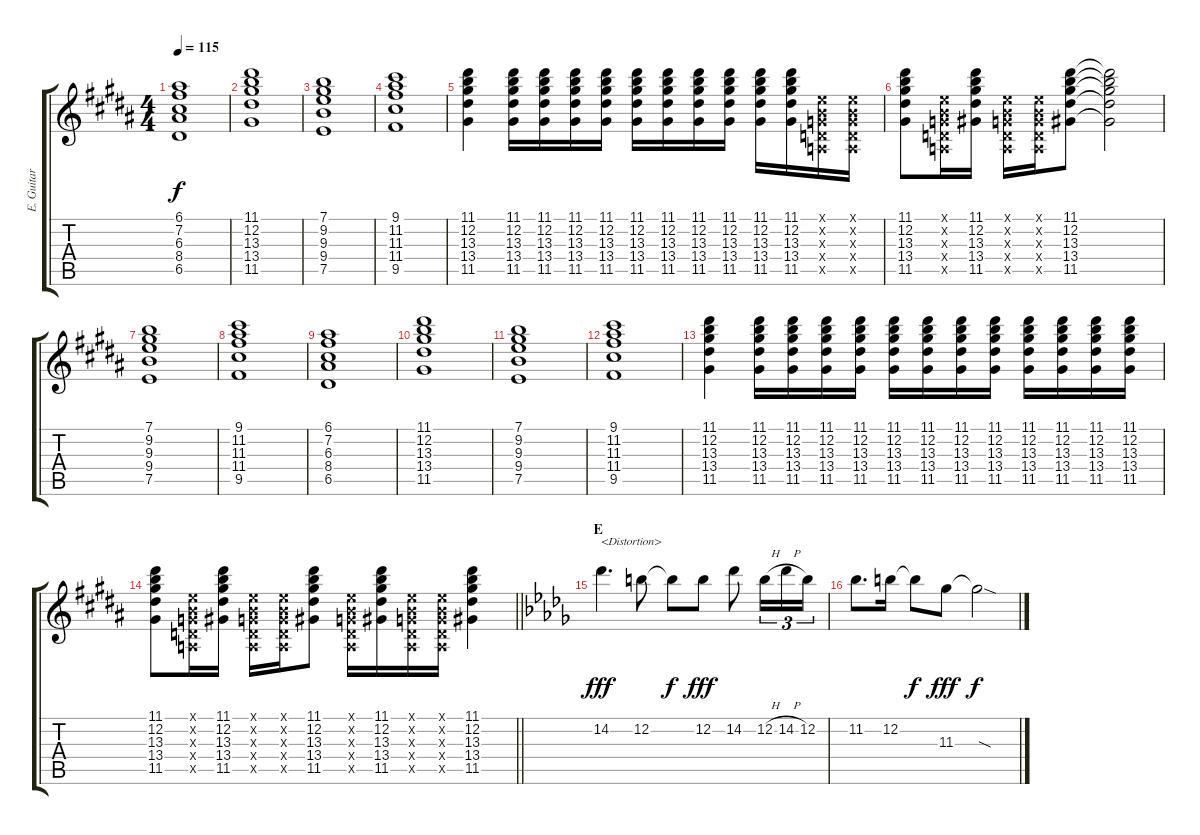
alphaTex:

\track ("E. Guitar I" "E. Guitar ") {instrument overdrivenguitar}
\staff {score tabs}
\tuning (E4 B3 G3 D3 A2 E2) {hide}
\ts (4 4)
\tempo 115
\clef g2
\ks b
(6.1 7.2 6.3 8.4 6.5).1{dy f} |
(11.1 12.2 13.3 13.4 11.5).1 |
(7.1 9.2 9.3 9.4 7.5).1 |
(9.1 11.2 11.3 11.4 9.5).1 |
(11.1 12.2 13.3 13.4 11.5).4 (11.1 12.2 13.3 13.4 11.5).16 (11.1 12.2 13.3 13.4 11.5).16 (11.1 12.2 13.3 13.4 11.5).16 (11.1 12.2 13.3 13.4 11.5).16 (11.1 12.2 13.3 13.4 11.5).16 (11.1 12.2 13.3 13.4 11.5).16 (11.1 12.2 13.3 13.4 11.5).16 (11.1 12.2 13.3 13.4 11.5).16 (11.1 12.2 13.3 13.4 11.5).16 (11.1 12.2 13.3 13.4 11.5).16 (0.1{x} 0.2{x} 0.3{x} 0.4{x} 0.5{x}).16 (0.1{x} 0.2{x} 0.3{x} 0.4{x} 0.5{x}).16 |
(11.1 12.2 13.3 13.4 11.5).8 (0.1{x} 0.2{x} 0.3{x} 0.4{x} 0.5{x}).16 (11.1 12.2 13.3 13.4 11.5).16 (0.1{x} 0.2{x} 0.3{x} 0.4{x} 0.5{x}).16 (0.1{x} 0.2{x} 0.3{x} 0.4{x} 0.5{x}).16 (11.1 12.2 13.3 13.4 11.5).8 (11.1{t} 12.2{t} 13.3{t} 13.4{t} 11.5{t}).2 |
(7.1 9.2 9.3 9.4 7.5).1 |
(9.1 11.2 11.3 11.4 9.5).1 |
(6.1 7.2 6.3 8.4 6.5).1 |
(11.1 12.2 13.3 13.4 11.5).1 |
(7.1 9.2 9.3 9.4 7.5).1 |
(9.1 11.2 11.3 11.4 9.5).1 |
(11.1 12.2 13.3 13.4 11.5).4 (11.1 12.2 13.3 13.4 11.5).16 (11.1 12.2 13.3 13.4 11.5).16 (11.1 12.2 13.3 13.4 11.5).16 (11.1 12.2 13.3 13.4 11.5).16 (11.1 12.2 13.3 13.4 11.5).16 (11.1 12.2 13.3 13.4 11.5).16 (11.1 12.2 13.3 13.4 11.5).16 (11.1 12.2 13.3 13.4 11.5).16 (11.1 12.2 13.3 13.4 11.5).16 (11.1 12.2 13.3 13.4 11.5).16 (11.1 12.2 13.3 13.4 11.5).16 (11.1 12.2 13.3 13.4 11.5).16 |
\barLineRight lightlight
(11.1 12.2 13.3 13.4 11.5).8 (0.1{x} 0.2{x} 0.3{x} 0.4{x} 0.5{x}).16 (11.1 12.2 13.3 13.4 11.5).16 (0.1{x} 0.2{x} 0.3{x} 0.4{x} 0.5{x}).16 (0.1{x} 0.2{x} 0.3{x} 0.4{x} 0.5{x}).16 (11.1 12.2 13.3 13.4 11.5).8 (0.1{x} 0.2{x} 0.3{x} 0.4{x} 0.5{x}).16 (11.1 12.2 13.3 13.4 11.5).16 (0.1{x} 0.2{x} 0.3{x} 0.4{x} 0.5{x}).16 (0.1{x} 0.2{x} 0.3{x} 0.4{x} 0.5{x}).16 (11.1 12.2 13.3 13.4 11.5).4 |
\section ("" "E")
\ks db
14.2.4{d txt "<Distortion>" dy fff balance 8 instrument overdrivenguitar} 12.2.8 12.2{t}.8{dy f} 12.2.8{dy fff} 14.2.8 12.2{h}.16{tu (3 2)} 14.2{h}.16{tu (3 2)} 12.2.16{tu (3 2)} |
11.2.8{d} 12.2.16 12.2{t}.8{dy f} 11.3.8{dy fff} 11.3{sod t}.2{dy f}
